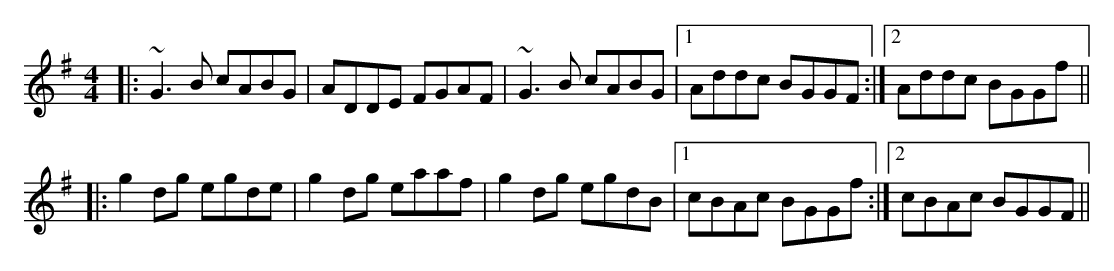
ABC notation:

X:1
M:4/4
K:G
|:~G3B cABG|ADDE FGAF|~G3B cABG|1 Addc BGGF:|2 Addc BGGf||
|:g2dg egde|g2dg eaaf|g2dg egdB|1 cBAc BGGf:|2 cBAc BGGF||
